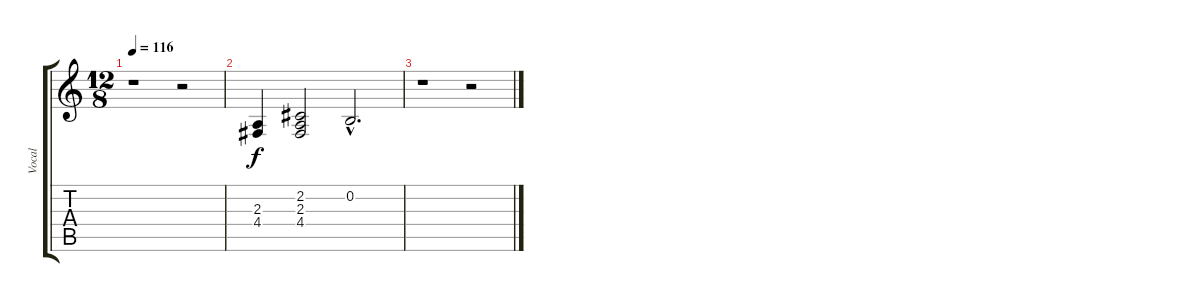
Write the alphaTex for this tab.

\track ("Vocal" "Vocal") {instrument clarinet}
\staff {score tabs}
\tuning (E4 B3 G3 D3 A2 E2) {hide}
\ts (12 8)
\tempo 116
\clef g2
\ks c
r.1{dy f} r.2 |
(2.3 4.4).4 (2.2 2.3 4.4).2 0.2{hac}.2{d} |
r.1 r.2
